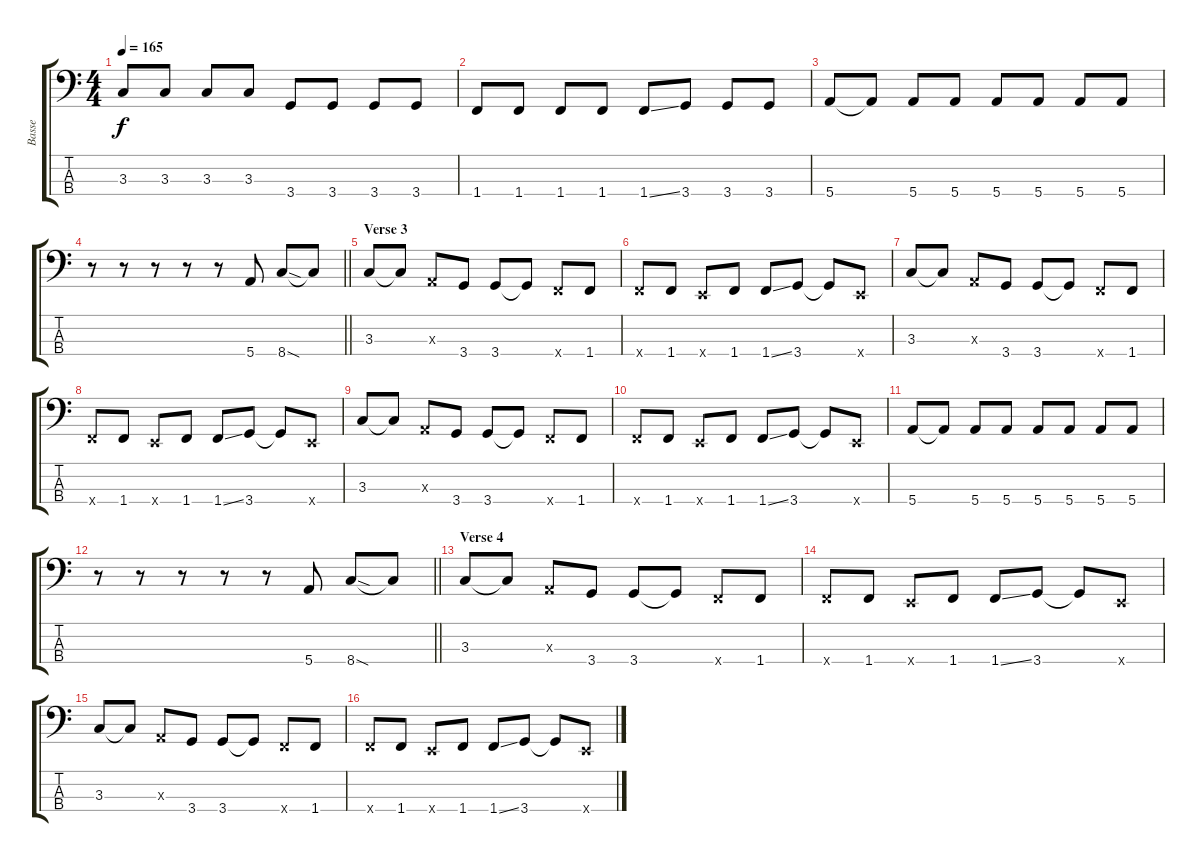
\track ("Basse" "Basse") {instrument slapbass2}
\staff {score tabs}
\tuning (G2 D2 A1 E1) {hide}
\ts (4 4)
\tempo 165
\clef f4
\ks c
3.3.8{dy f} 3.3.8 3.3.8 3.3.8 3.4.8 3.4.8 3.4.8 3.4.8 |
1.4.8 1.4.8 1.4.8 1.4.8 1.4{ss}.8 3.4.8 3.4.8 3.4.8 |
5.4.8 5.4{t}.8 5.4.8 5.4.8 5.4.8 5.4.8 5.4.8 5.4.8 |
\barLineRight lightlight
r.8 r.8 r.8 r.8 r.8 5.4.8 8.4{sod}.8 8.4{t}.8 |
\section ("" "Verse 3")
3.3.8 3.3{t}.8 0.3{x}.8 3.4.8 3.4.8 3.4{t}.8 1.4{x}.8 1.4.8 |
1.4{x}.8 1.4.8 0.4{x}.8 1.4.8 1.4{ss}.8 3.4.8 3.4{t}.8 0.4{x}.8 |
3.3.8 3.3{t}.8 0.3{x}.8 3.4.8 3.4.8 3.4{t}.8 1.4{x}.8 1.4.8 |
1.4{x}.8 1.4.8 0.4{x}.8 1.4.8 1.4{ss}.8 3.4.8 3.4{t}.8 0.4{x}.8 |
3.3.8 3.3{t}.8 0.3{x}.8 3.4.8 3.4.8 3.4{t}.8 1.4{x}.8 1.4.8 |
1.4{x}.8 1.4.8 0.4{x}.8 1.4.8 1.4{ss}.8 3.4.8 3.4{t}.8 0.4{x}.8 |
5.4.8 5.4{t}.8 5.4.8 5.4.8 5.4.8 5.4.8 5.4.8 5.4.8 |
\barLineRight lightlight
r.8 r.8 r.8 r.8 r.8 5.4.8 8.4{sod}.8 8.4{t}.8 |
\section ("" "Verse 4")
3.3.8 3.3{t}.8 0.3{x}.8 3.4.8 3.4.8 3.4{t}.8 1.4{x}.8 1.4.8 |
1.4{x}.8 1.4.8 0.4{x}.8 1.4.8 1.4{ss}.8 3.4.8 3.4{t}.8 0.4{x}.8 |
3.3.8 3.3{t}.8 0.3{x}.8 3.4.8 3.4.8 3.4{t}.8 1.4{x}.8 1.4.8 |
1.4{x}.8 1.4.8 0.4{x}.8 1.4.8 1.4{ss}.8 3.4.8 3.4{t}.8 0.4{x}.8
